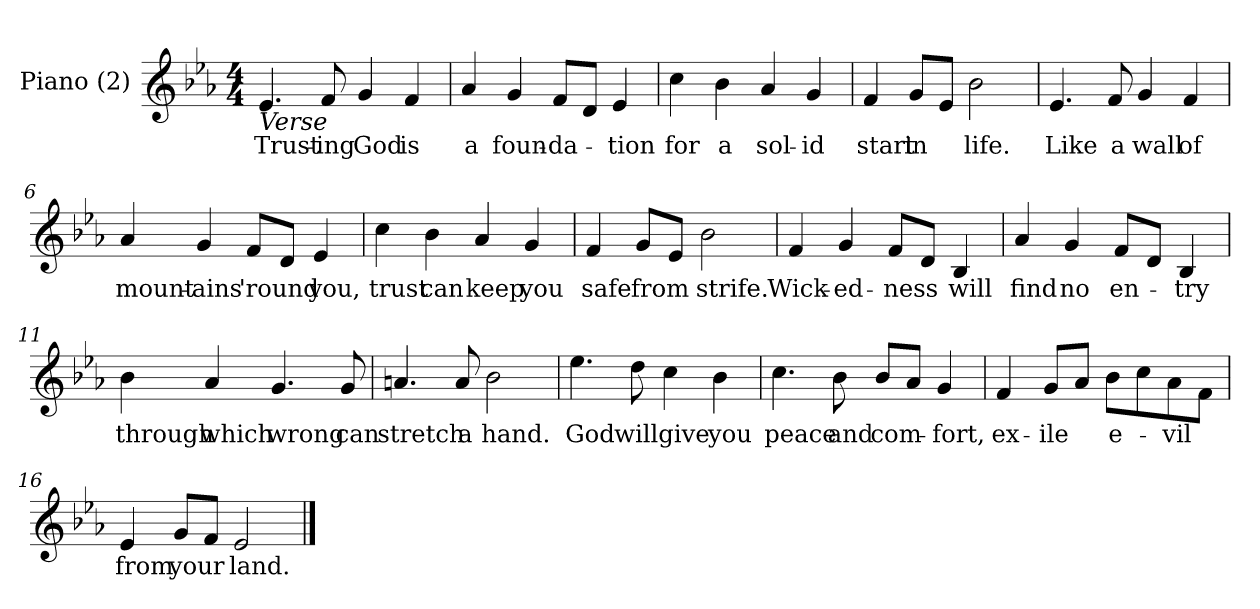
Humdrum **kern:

**kern	**text
*part1	*part1
*staff1	*staff1
*I"Piano (2)	*
*I'Pno	*
*clefG2	*
*k[b-e-a-]	*
*M4/4	*
=1	=1
!LO:TX:b:i:t=Verse	!
!	!LO:LY:b
4.e-/	Trust-
!	!LO:LY:b
8f/	-ing
!	!LO:LY:b
4g/	God
!	!LO:LY:b
4f/	is
=2	=2
!	!LO:LY:b
4a-/	a
!	!LO:LY:b
4g/	foun-
!	!LO:LY:b
8f/L	-da-
8d/J	.
!	!LO:LY:b
4e-/	-tion
=3	=3
!	!LO:LY:b
4cc\	for
!	!LO:LY:b
4b-\	a
!	!LO:LY:b
4a-/	sol-
!	!LO:LY:b
4g/	-id
=4	=4
!	!LO:LY:b
4f/	start
!	!LO:LY:b
8g/L	in
8e-/J	.
!	!LO:LY:b
2b-\	life.
!!LO:LB:g=z
=5	=5
!	!LO:LY:b
4.e-/	Like
!	!LO:LY:b
8f/	a
!	!LO:LY:b
4g/	wall
!	!LO:LY:b
4f/	of
=6	=6
!	!LO:LY:b
4a-/	mount-
!	!LO:LY:b
4g/	-ains
!	!LO:LY:b
8f/L	'round
8d/J	.
!	!LO:LY:b
4e-/	you,
=7	=7
!	!LO:LY:b
4cc\	trust
!	!LO:LY:b
4b-\	can
!	!LO:LY:b
4a-/	keep
!	!LO:LY:b
4g/	you
=8	=8
!	!LO:LY:b
4f/	safe
!	!LO:LY:b
8g/L	from
8e-/J	.
!	!LO:LY:b
2b-\	strife.
!!LO:LB:g=z
=9	=9
!	!LO:LY:b
4f/	Wick-
!	!LO:LY:b
4g/	-ed-
!	!LO:LY:b
8f/L	-ness
8d/J	.
!	!LO:LY:b
4B-/	will
=10	=10
!	!LO:LY:b
4a-/	find
!	!LO:LY:b
4g/	no
!	!LO:LY:b
8f/L	en-
8d/J	.
!	!LO:LY:b
4B-/	-try
=11	=11
!	!LO:LY:b
4b-\	through
!	!LO:LY:b
4a-/	which
!	!LO:LY:b
4.g/	wrong
!	!LO:LY:b
8g/	can
=12	=12
!	!LO:LY:b
4.an/	stretch
!	!LO:LY:b
8a/	a
!	!LO:LY:b
2b-\	hand.
!!LO:LB:g=z
=13	=13
!	!LO:LY:b
4.ee-\	God
!	!LO:LY:b
8dd\	will
!	!LO:LY:b
4cc\	give
!	!LO:LY:b
4b-\	you
=14	=14
!	!LO:LY:b
4.cc\	peace
!	!LO:LY:b
8b-\	and
!	!LO:LY:b
8b-/L	com-
8a-/J	.
!	!LO:LY:b
4g/	-fort,
=15	=15
!	!LO:LY:b
4f/	ex-
!	!LO:LY:b
8g/L	-ile
8a-/J	.
!	!LO:LY:b
8b-\L	e-
8cc\	.
!	!LO:LY:b
8a-\	-vil
8f\J	.
=16	=16
!	!LO:LY:b
4e-/	from
!	!LO:LY:b
8g/L	your
8f/J	.
!	!LO:LY:b
2e-/	land.
==	==
*-	*-
